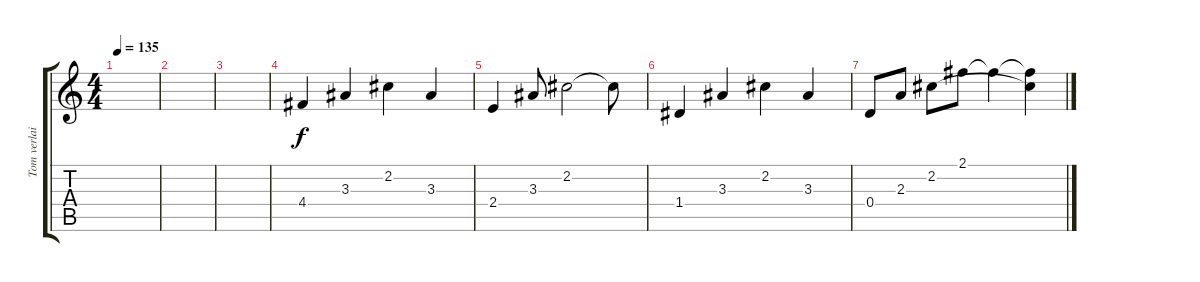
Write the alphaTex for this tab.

\track ("Tom verlaine" "Tom verlai") {instrument electricguitarclean}
\staff {score tabs}
\tuning (E4 B3 G3 D3 A2 E2) {hide}
\ts (4 4)
\tempo 135
\clef g2
\ks c
|
|
|
4.4.4 3.3.4 2.2.4 3.3.4 |
2.4.4 3.3.8 2.2.2 2.2{t}.8 |
1.4.4 3.3.4 2.2.4 3.3.4 |
0.4.8 2.3.8 2.2.8 2.1.8 2.1{t}.4 (2.1{t} 2.2{t}).4
